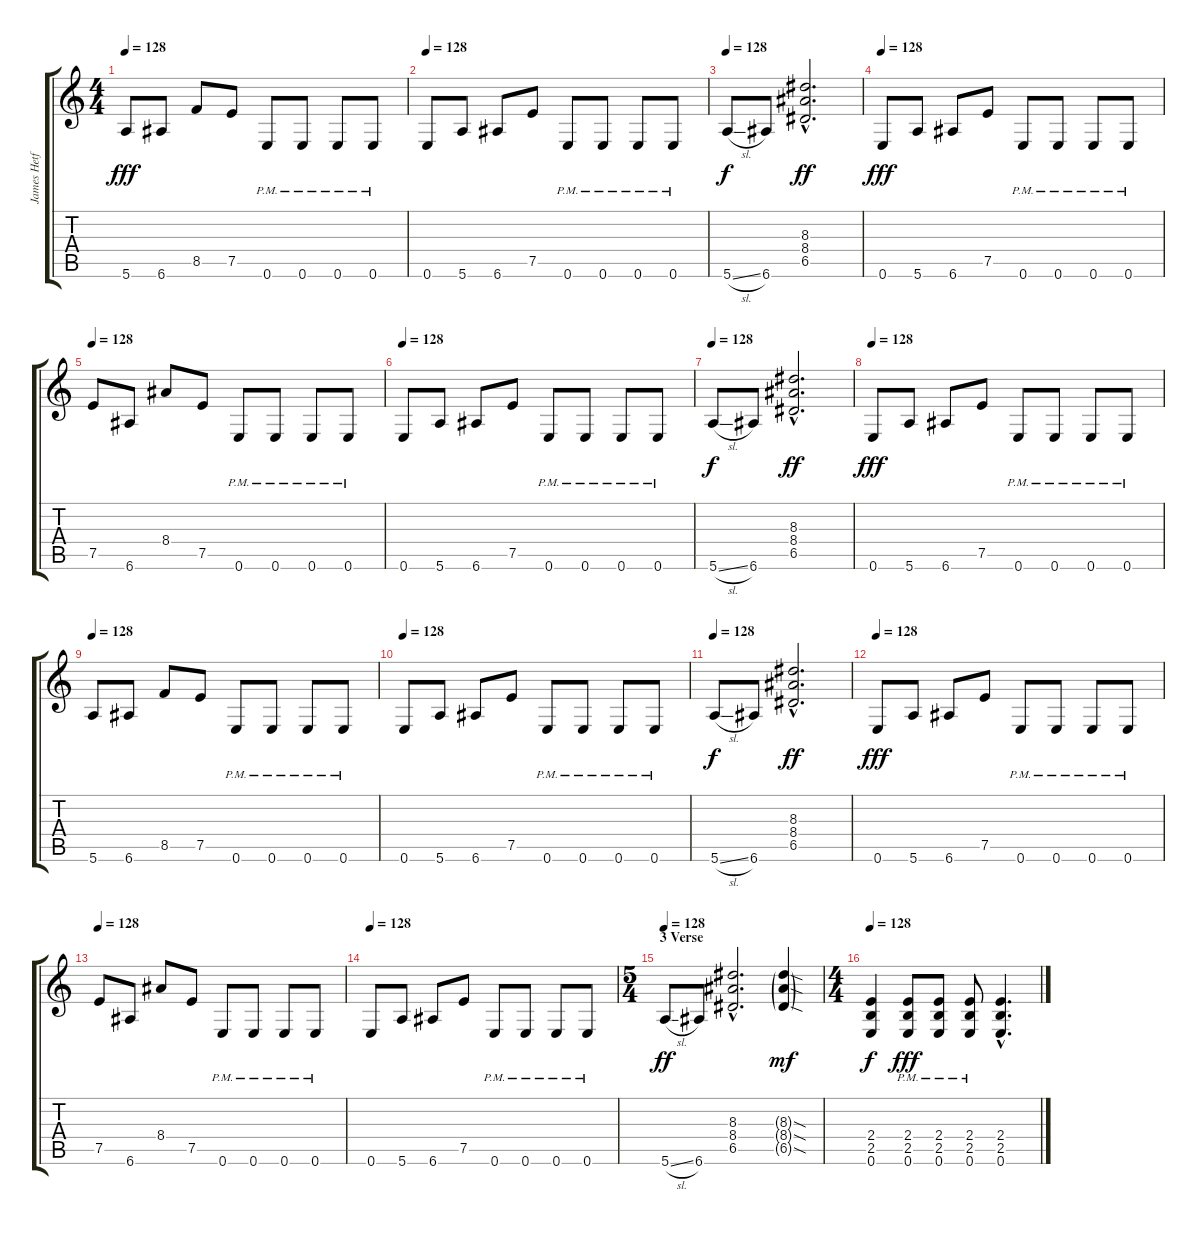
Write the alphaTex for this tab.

\track ("James Hetfield (Guitar I)" "James Hetf") {instrument distortionguitar}
\staff {score tabs}
\tuning (E4 B3 G3 D3 A2 E2) {hide}
\ts (4 4)
\tempo 128
\clef g2
\ks c
5.6.8{dy fff} 6.6.8 8.5.8 7.5.8 0.6{pm}.8 0.6{pm}.8 0.6{pm}.8 0.6{pm}.8 |
\tempo 128
0.6.8 5.6.8 6.6.8 7.5.8 0.6{pm}.8 0.6{pm}.8 0.6{pm}.8 0.6{pm}.8 |
\tempo 128
5.6{sl}.8{dy f} 6.6.8 (8.3{hac} 8.4{hac} 6.5{hac}).2{d dy ff} |
\tempo 128
0.6.8{dy fff} 5.6.8 6.6.8 7.5.8 0.6{pm}.8 0.6{pm}.8 0.6{pm}.8 0.6{pm}.8 |
\tempo 128
7.5.8 6.6.8 8.4.8 7.5.8 0.6{pm}.8 0.6{pm}.8 0.6{pm}.8 0.6{pm}.8 |
\tempo 128
0.6.8 5.6.8 6.6.8 7.5.8 0.6{pm}.8 0.6{pm}.8 0.6{pm}.8 0.6{pm}.8 |
\tempo 128
5.6{sl}.8{dy f} 6.6.8 (8.3{hac} 8.4{hac} 6.5{hac}).2{d dy ff} |
\tempo 128
0.6.8{dy fff} 5.6.8 6.6.8 7.5.8 0.6{pm}.8 0.6{pm}.8 0.6{pm}.8 0.6{pm}.8 |
\tempo 128
5.6.8 6.6.8 8.5.8 7.5.8 0.6{pm}.8 0.6{pm}.8 0.6{pm}.8 0.6{pm}.8 |
\tempo 128
0.6.8 5.6.8 6.6.8 7.5.8 0.6{pm}.8 0.6{pm}.8 0.6{pm}.8 0.6{pm}.8 |
\tempo 128
5.6{sl}.8{dy f} 6.6.8 (8.3{hac} 8.4{hac} 6.5{hac}).2{d dy ff} |
\tempo 128
0.6.8{dy fff} 5.6.8 6.6.8 7.5.8 0.6{pm}.8 0.6{pm}.8 0.6{pm}.8 0.6{pm}.8 |
\tempo 128
7.5.8 6.6.8 8.4.8 7.5.8 0.6{pm}.8 0.6{pm}.8 0.6{pm}.8 0.6{pm}.8 |
\tempo 128
0.6.8 5.6.8 6.6.8 7.5.8 0.6{pm}.8 0.6{pm}.8 0.6{pm}.8 0.6{pm}.8 |
\ts (5 4)
\section ("" "3 Verse")
\tempo 128
5.6{sl}.8{dy ff} 6.6.8 (8.3{hac} 8.4{hac} 6.5{hac}).2{d} (8.3{sod g} 8.4{sod g} 6.5{sod g}).4{dy mf} |
\ts (4 4)
\tempo 128
(2.4 2.5 0.6).4{dy f} (2.4{pm} 2.5{pm} 0.6{pm}).8{dy fff} (2.4{pm} 2.5{pm} 0.6{pm}).8 (2.4{pm} 2.5{pm} 0.6{pm}).8 (2.4{hac} 2.5{hac} 0.6{hac}).4{d}
